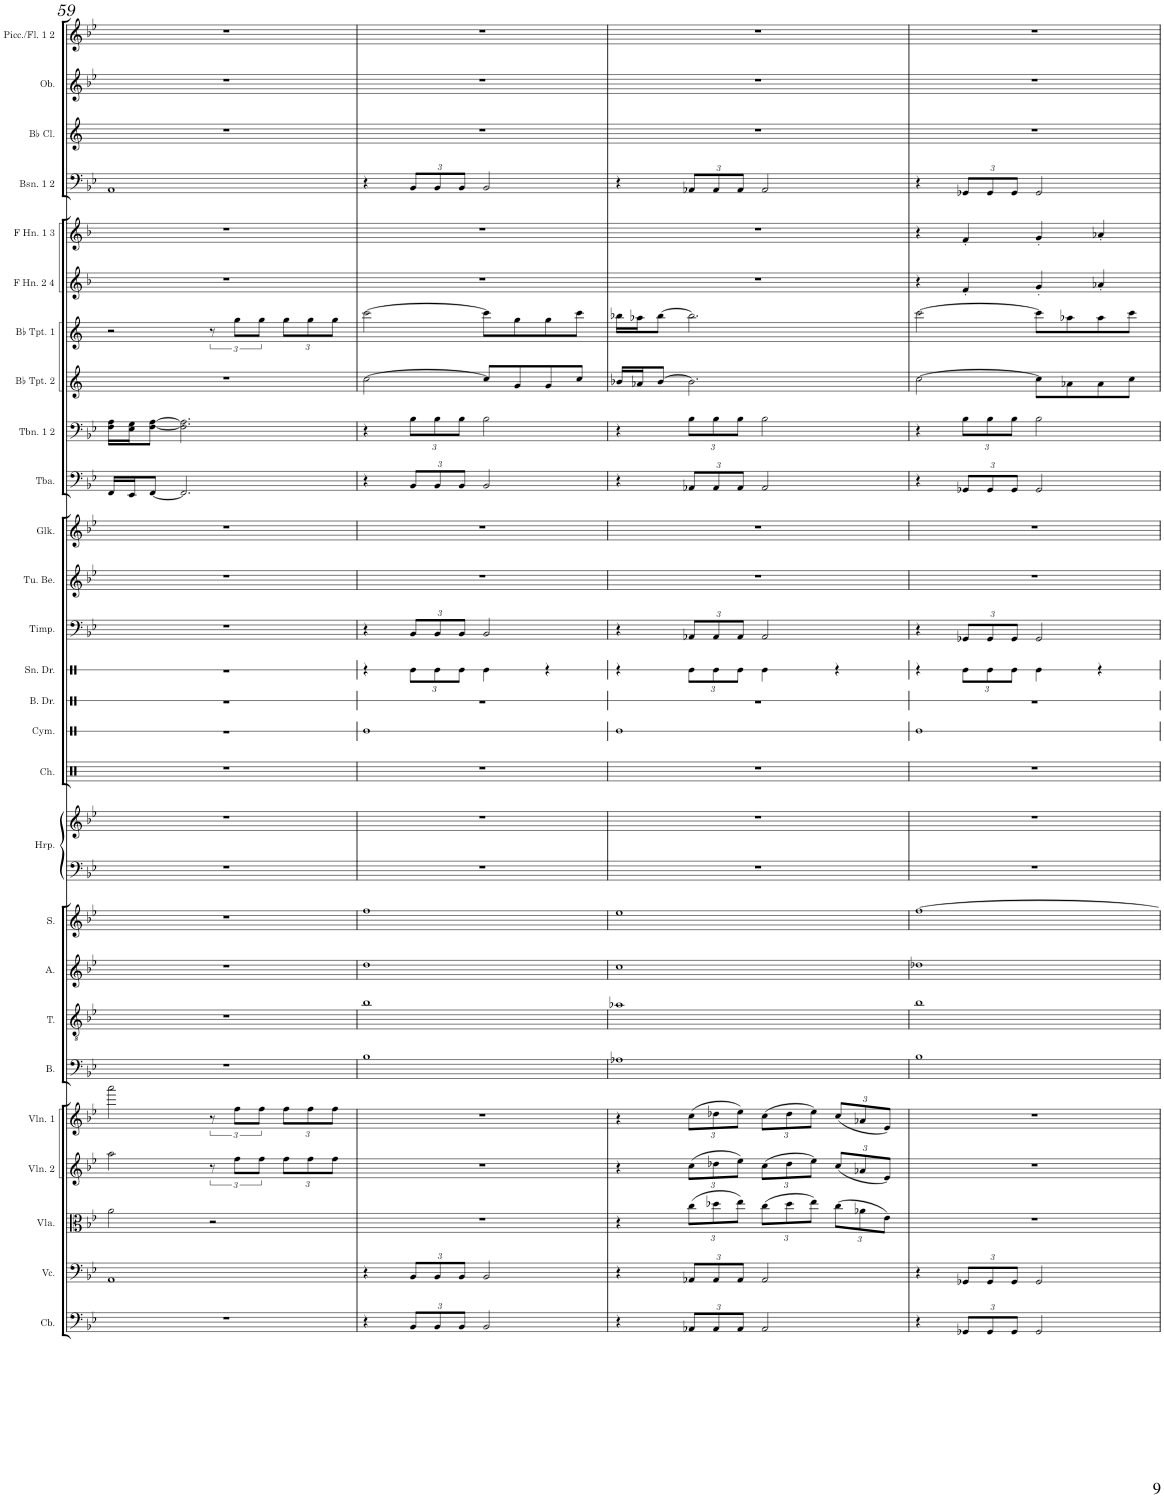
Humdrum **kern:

**kern	**kern	**kern	**kern	**kern	**kern	**kern	**kern	**kern	**kern	**kern	**kern	**kern	**kern	**kern	**kern	**kern	**kern	**kern	**kern	**kern	**kern	**kern	**kern	**kern	**kern	**kern	**kern
*part27	*part26	*part25	*part24	*part23	*part22	*part21	*part20	*part19	*part18	*part18	*part17	*part16	*part15	*part14	*part13	*part12	*part11	*part10	*part9	*part8	*part7	*part6	*part5	*part4	*part3	*part2	*part1
*staff28	*staff27	*staff26	*staff25	*staff24	*staff23	*staff22	*staff21	*staff20	*staff19	*staff18	*staff17	*staff16	*staff15	*staff14	*staff13	*staff12	*staff11	*staff10	*staff9	*staff8	*staff7	*staff6	*staff5	*staff4	*staff3	*staff2	*staff1
*I"Contrabass	*I"Violoncello	*I"Viola	*I"Violin 2	*I"Violin 1	*I"Bass	*I"Tenor	*I"Alto	*I"Soprano	*I"Harp	*	*I"Wind Chimes	*I"Cymbal	*I"Bass Drum	*I"Snare Drum	*I"Timpani	*I"Tubular Bells	*I"Glockenspiel	*I"Tuba	*I"Trombone 1 &amp; 2	*I"Bb Trumpet 2	*I"Bb Trumpet 1	*I"F Horn 2 &amp; 4	*I"F Horn 1 &amp; 3	*I"Bassoon 1 &amp; 2	*I"Bb Clarinet	*I"Oboe	*I"Piccolo/Flute 1 &amp; 2
*I'Cb.	*I'Vc.	*I'Vla.	*I'Vln. 2	*I'Vln. 1	*I'B.	*I'T.	*I'A.	*I'S.	*I'Hrp.	*	*I'Ch.	*I'Cym.	*I'B. Dr.	*I'Sn. Dr.	*I'Timp.	*I'Tu. Be.	*I'Glk.	*I'Tba.	*I'Tbn. 1 2	*I'Bb Tpt. 2	*I'Bb Tpt. 1	*I'F Hn. 2 4	*I'F Hn. 1 3	*I'Bsn. 1 2	*I'Bb Cl.	*I'Ob.	*I'Picc./Fl. 1 2
!!LO:PB:g=z
*clefF4	*clefF4	*clefC3	*clefG2	*clefG2	*clefF4	*clefGv2	*clefG2	*clefG2	*clefF4	*clefG2	*clefX	*clefX	*clefX	*clefX	*clefF4	*clefG2	*clefG2	*clefF4	*clefF4	*clefG2	*clefG2	*clefG2	*clefG2	*clefF4	*clefG2	*clefG2	*clefG2
*Trd7c12	*	*	*	*	*	*	*	*	*	*	*	*	*	*	*	*	*Trd-14c-24	*	*	*Trd1c2	*Trd1c2	*Trd4c7	*Trd4c7	*	*Trd1c2	*	*
*k[b-e-]	*k[b-e-]	*k[b-e-]	*k[b-e-]	*k[b-e-]	*k[b-e-]	*k[b-e-]	*k[b-e-]	*k[b-e-]	*k[b-e-]	*k[b-e-]	*k[]	*k[]	*k[]	*k[]	*k[b-e-]	*k[b-e-]	*k[b-e-]	*k[b-e-]	*k[b-e-]	*k[]	*k[]	*k[b-]	*k[b-]	*k[b-e-]	*k[]	*k[b-e-]	*k[b-e-]
*M4/4	*M4/4	*M4/4	*M4/4	*M4/4	*M4/4	*M4/4	*M4/4	*M4/4	*M4/4	*M4/4	*M4/4	*M4/4	*M4/4	*M4/4	*M4/4	*M4/4	*M4/4	*M4/4	*M4/4	*M4/4	*M4/4	*M4/4	*M4/4	*M4/4	*M4/4	*M4/4	*M4/4
*met(c)	*met(c)	*met(c)	*met(c)	*met(c)	*met(c)	*met(c)	*met(c)	*met(c)	*met(c)	*met(c)	*met(c)	*met(c)	*met(c)	*met(c)	*met(c)	*met(c)	*met(c)	*met(c)	*met(c)	*met(c)	*met(c)	*met(c)	*met(c)	*met(c)	*met(c)	*met(c)	*met(c)
=59	=59	=59	=59	=59	=59	=59	=59	=59	=59	=59	=59	=59	=59	=59	=59	=59	=59	=59	=59	=59	=59	=59	=59	=59	=59	=59	=59
1r	1AA	2a\	2aa\	2aaa\	1r	1r	1r	1r	1r	1r	1r	1r	1r	1r	1r	1r	1r	16FF/LL	16F\ 16A\LL	1r	2r	1r	1r	1AA	1r	1r	1r
.	.	.	.	.	.	.	.	.	.	.	.	.	.	.	.	.	.	16EE-/J	16E-\ 16G\J	.	.	.	.	.	.	.	.
.	.	.	.	.	.	.	.	.	.	.	.	.	.	.	.	.	.	[8FF/J	[8F\ [8A\J	.	.	.	.	.	.	.	.
.	.	.	.	.	.	.	.	.	.	.	.	.	.	.	.	.	.	2.FF/]	2.F\] 2.A\]	.	.	.	.	.	.	.	.
.	.	2r	12r	12r	.	.	.	.	.	.	.	.	.	.	.	.	.	.	.	.	12r	.	.	.	.	.	.
.	.	.	12ff\L	12ff\L	.	.	.	.	.	.	.	.	.	.	.	.	.	.	.	.	12gg\L	.	.	.	.	.	.
.	.	.	12ff\J	12ff\J	.	.	.	.	.	.	.	.	.	.	.	.	.	.	.	.	12gg\J	.	.	.	.	.	.
*	*	*	*Xbrackettup	*Xbrackettup	*	*	*	*	*	*	*	*	*	*	*	*	*	*	*	*	*Xbrackettup	*	*	*	*	*	*
.	.	.	12ff\L	12ff\L	.	.	.	.	.	.	.	.	.	.	.	.	.	.	.	.	12gg\L	.	.	.	.	.	.
.	.	.	12ff\	12ff\	.	.	.	.	.	.	.	.	.	.	.	.	.	.	.	.	12gg\	.	.	.	.	.	.
.	.	.	12ff\J	12ff\J	.	.	.	.	.	.	.	.	.	.	.	.	.	.	.	.	12gg\J	.	.	.	.	.	.
=60	=60	=60	=60	=60	=60	=60	=60	=60	=60	=60	=60	=60	=60	=60	=60	=60	=60	=60	=60	=60	=60	=60	=60	=60	=60	=60	=60
4r	4r	1r	1r	1r	1B-	1b-	1dd	1ff	1r	1r	1r	1Re	1r	4r	4r	1r	1r	4r	4r	[2cc\	[2ccc\	1r	1r	4r	1r	1r	1r
*Xbrackettup	*Xbrackettup	*	*	*	*	*	*	*	*	*	*	*	*	*Xbrackettup	*Xbrackettup	*	*	*Xbrackettup	*Xbrackettup	*	*	*	*	*Xbrackettup	*	*	*
12BB-/L	12BB-/L	.	.	.	.	.	.	.	.	.	.	.	.	12Re\L	12BB-/L	.	.	12BB-/L	12B-\L	.	.	.	.	12BB-/L	.	.	.
12BB-/	12BB-/	.	.	.	.	.	.	.	.	.	.	.	.	12Re\	12BB-/	.	.	12BB-/	12B-\	.	.	.	.	12BB-/	.	.	.
12BB-/J	12BB-/J	.	.	.	.	.	.	.	.	.	.	.	.	12Re\J	12BB-/J	.	.	12BB-/J	12B-\J	.	.	.	.	12BB-/J	.	.	.
2BB-/	2BB-/	.	.	.	.	.	.	.	.	.	.	.	.	4Re\	2BB-/	.	.	2BB-/	2B-\	8cc/L]	8ccc\L]	.	.	2BB-/	.	.	.
.	.	.	.	.	.	.	.	.	.	.	.	.	.	.	.	.	.	.	.	8g/	8gg\	.	.	.	.	.	.
.	.	.	.	.	.	.	.	.	.	.	.	.	.	4r	.	.	.	.	.	8g/	8gg\	.	.	.	.	.	.
.	.	.	.	.	.	.	.	.	.	.	.	.	.	.	.	.	.	.	.	8cc/J	8ccc\J	.	.	.	.	.	.
=61	=61	=61	=61	=61	=61	=61	=61	=61	=61	=61	=61	=61	=61	=61	=61	=61	=61	=61	=61	=61	=61	=61	=61	=61	=61	=61	=61
4r	4r	4r	4r	4r	1A-X	1a-X	1cc	1ee-	1r	1r	1r	1Re	1r	4r	4r	1r	1r	4r	4r	16b-X/LL	16bb-X\LL	1r	1r	4r	1r	1r	1r
.	.	.	.	.	.	.	.	.	.	.	.	.	.	.	.	.	.	.	.	16a-X/J	16aa-X\J	.	.	.	.	.	.
.	.	.	.	.	.	.	.	.	.	.	.	.	.	.	.	.	.	.	.	[8b-/J	[8bb-\J	.	.	.	.	.	.
*	*	*Xbrackettup	*	*	*	*	*	*	*	*	*	*	*	*	*	*	*	*	*	*	*	*	*	*	*	*	*
12AA-X/L	12AA-X/L	(12cc\L	(12cc\L	(12cc\L	.	.	.	.	.	.	.	.	.	12Re\L	12AA-X/L	.	.	12AA-X/L	12B-\L	2.b-\]	2.bb-\]	.	.	12AA-X/L	.	.	.
12AA-/	12AA-/	12dd-X\	12dd-X\	12dd-X\	.	.	.	.	.	.	.	.	.	12Re\	12AA-/	.	.	12AA-/	12B-\	.	.	.	.	12AA-/	.	.	.
12AA-/J	12AA-/J	12ee-\J)	12ee-\J)	12ee-\J)	.	.	.	.	.	.	.	.	.	12Re\J	12AA-/J	.	.	12AA-/J	12B-\J	.	.	.	.	12AA-/J	.	.	.
2AA-/	2AA-/	(12cc\L	(12cc\L	(12cc\L	.	.	.	.	.	.	.	.	.	4Re\	2AA-/	.	.	2AA-/	2B-\	.	.	.	.	2AA-/	.	.	.
.	.	12dd-\	12dd-\	12dd-\	.	.	.	.	.	.	.	.	.	.	.	.	.	.	.	.	.	.	.	.	.	.	.
.	.	12ee-\J)	12ee-\J)	12ee-\J)	.	.	.	.	.	.	.	.	.	.	.	.	.	.	.	.	.	.	.	.	.	.	.
.	.	(12cc\L	(12cc/L	(12cc/L	.	.	.	.	.	.	.	.	.	4r	.	.	.	.	.	.	.	.	.	.	.	.	.
.	.	12a-X\	12a-X/	12a-X/	.	.	.	.	.	.	.	.	.	.	.	.	.	.	.	.	.	.	.	.	.	.	.
.	.	12e-\J)	12e-/J)	12e-/J)	.	.	.	.	.	.	.	.	.	.	.	.	.	.	.	.	.	.	.	.	.	.	.
=62	=62	=62	=62	=62	=62	=62	=62	=62	=62	=62	=62	=62	=62	=62	=62	=62	=62	=62	=62	=62	=62	=62	=62	=62	=62	=62	=62
4r	4r	1r	1r	1r	1B-	1b-	1dd-X	[1ff	1r	1r	1r	1Re	1r	4r	4r	1r	1r	4r	4r	[2cc\	[2ccc\	4r	4r	4r	1r	1r	1r
12GG-X/L	12GG-X/L	.	.	.	.	.	.	.	.	.	.	.	.	12Re\L	12GG-X/L	.	.	12GG-X/L	12B-\L	.	.	4f'/	4f'/	12GG-X/L	.	.	.
12GG-/	12GG-/	.	.	.	.	.	.	.	.	.	.	.	.	12Re\	12GG-/	.	.	12GG-/	12B-\	.	.	.	.	12GG-/	.	.	.
12GG-/J	12GG-/J	.	.	.	.	.	.	.	.	.	.	.	.	12Re\J	12GG-/J	.	.	12GG-/J	12B-\J	.	.	.	.	12GG-/J	.	.	.
2GG-/	2GG-/	.	.	.	.	.	.	.	.	.	.	.	.	4Re\	2GG-/	.	.	2GG-/	2B-\	8cc\L]	8ccc\L]	4g'/	4g'/	2GG-/	.	.	.
.	.	.	.	.	.	.	.	.	.	.	.	.	.	.	.	.	.	.	.	8a-X\	8aa-X\	.	.	.	.	.	.
.	.	.	.	.	.	.	.	.	.	.	.	.	.	4r	.	.	.	.	.	8a-\	8aa-\	4a-X'/	4a-X'/	.	.	.	.
.	.	.	.	.	.	.	.	.	.	.	.	.	.	.	.	.	.	.	.	8cc\J	8ccc\J	.	.	.	.	.	.
=	=	=	=	=	=	=	=	=	=	=	=	=	=	=	=	=	=	=	=	=	=	=	=	=	=	=	=
*-	*-	*-	*-	*-	*-	*-	*-	*-	*-	*-	*-	*-	*-	*-	*-	*-	*-	*-	*-	*-	*-	*-	*-	*-	*-	*-	*-
